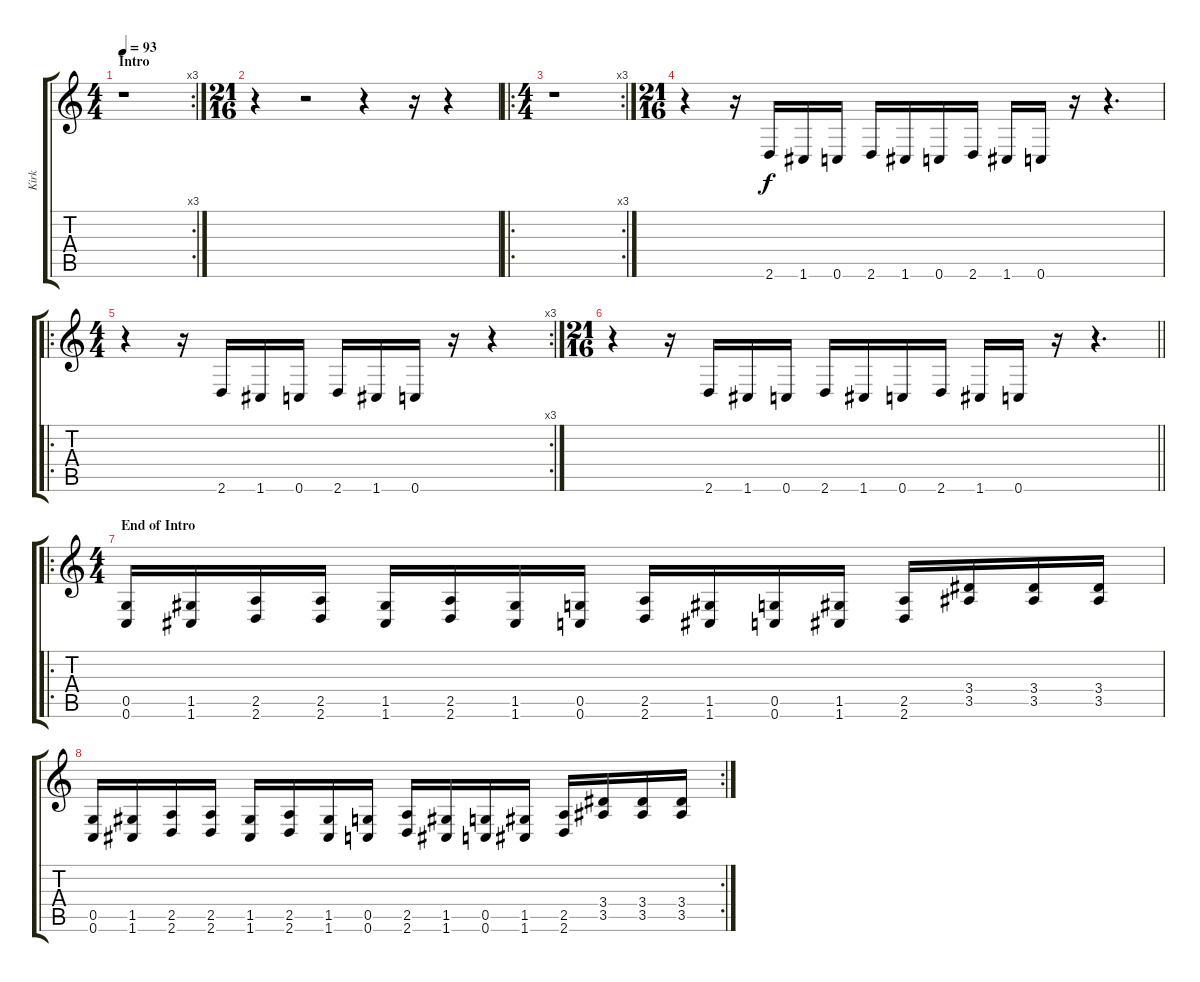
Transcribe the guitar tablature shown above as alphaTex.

\track ("Kirk" "Kirk") {instrument distortionguitar}
\staff {score tabs}
\tuning (D4 A3 F3 C3 G2 C2) {hide}
\rc 3
\ts (4 4)
\section ("" "Intro")
\tempo 93
\clef g2
\ks c
r.1{dy f instrument distortionguitar} |
\ts (21 16)
r.4 r.2 r.4 r.16 r.4 |
\ro
\rc 3
\ts (4 4)
r.1 |
\ts (21 16)
r.4 r.16 2.6.16 1.6.16 0.6.16 2.6.16 1.6.16 0.6.16 2.6.16 1.6.16 0.6.16 r.16 r.4{d} |
\ro
\rc 3
\ts (4 4)
r.4 r.16 2.6.16 1.6.16 0.6.16 2.6.16 1.6.16 0.6.16 r.16 r.4 |
\ts (21 16)
\barLineRight lightlight
r.4 r.16 2.6.16 1.6.16 0.6.16 2.6.16 1.6.16 0.6.16 2.6.16 1.6.16 0.6.16 r.16 r.4{d} |
\ro
\ts (4 4)
\section ("" "End of Intro")
(0.5 0.6).16 (1.5 1.6).16 (2.5 2.6).16 (2.5 2.6).16 (1.5 1.6).16 (2.5 2.6).16 (1.5 1.6).16 (0.5 0.6).16 (2.5 2.6).16 (1.5 1.6).16 (0.5 0.6).16 (1.5 1.6).16 (2.5 2.6).16 (3.4 3.5).16 (3.4 3.5).16 (3.4 3.5).16 |
\rc 2
(0.5 0.6).16 (1.5 1.6).16 (2.5 2.6).16 (2.5 2.6).16 (1.5 1.6).16 (2.5 2.6).16 (1.5 1.6).16 (0.5 0.6).16 (2.5 2.6).16 (1.5 1.6).16 (0.5 0.6).16 (1.5 1.6).16 (2.5 2.6).16 (3.4 3.5).16 (3.4 3.5).16 (3.4 3.5).16
